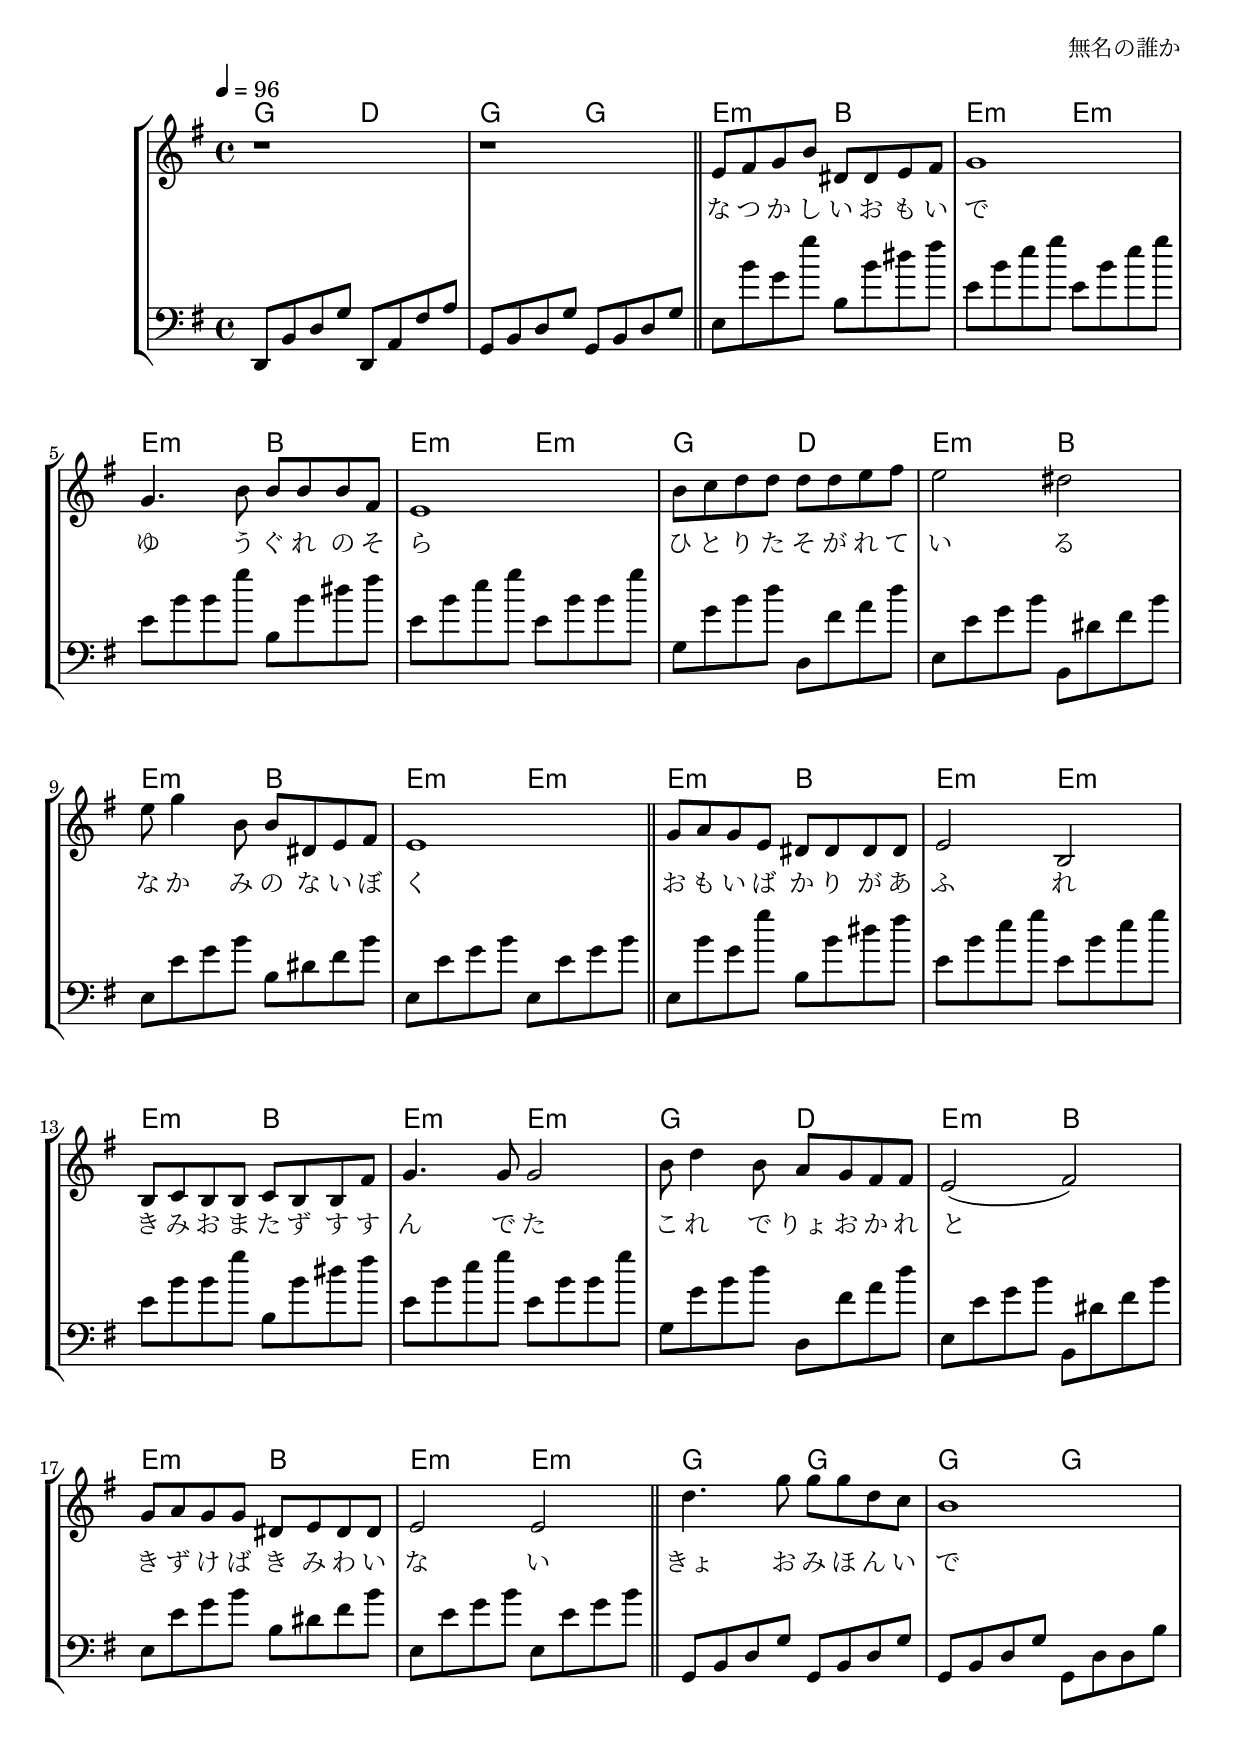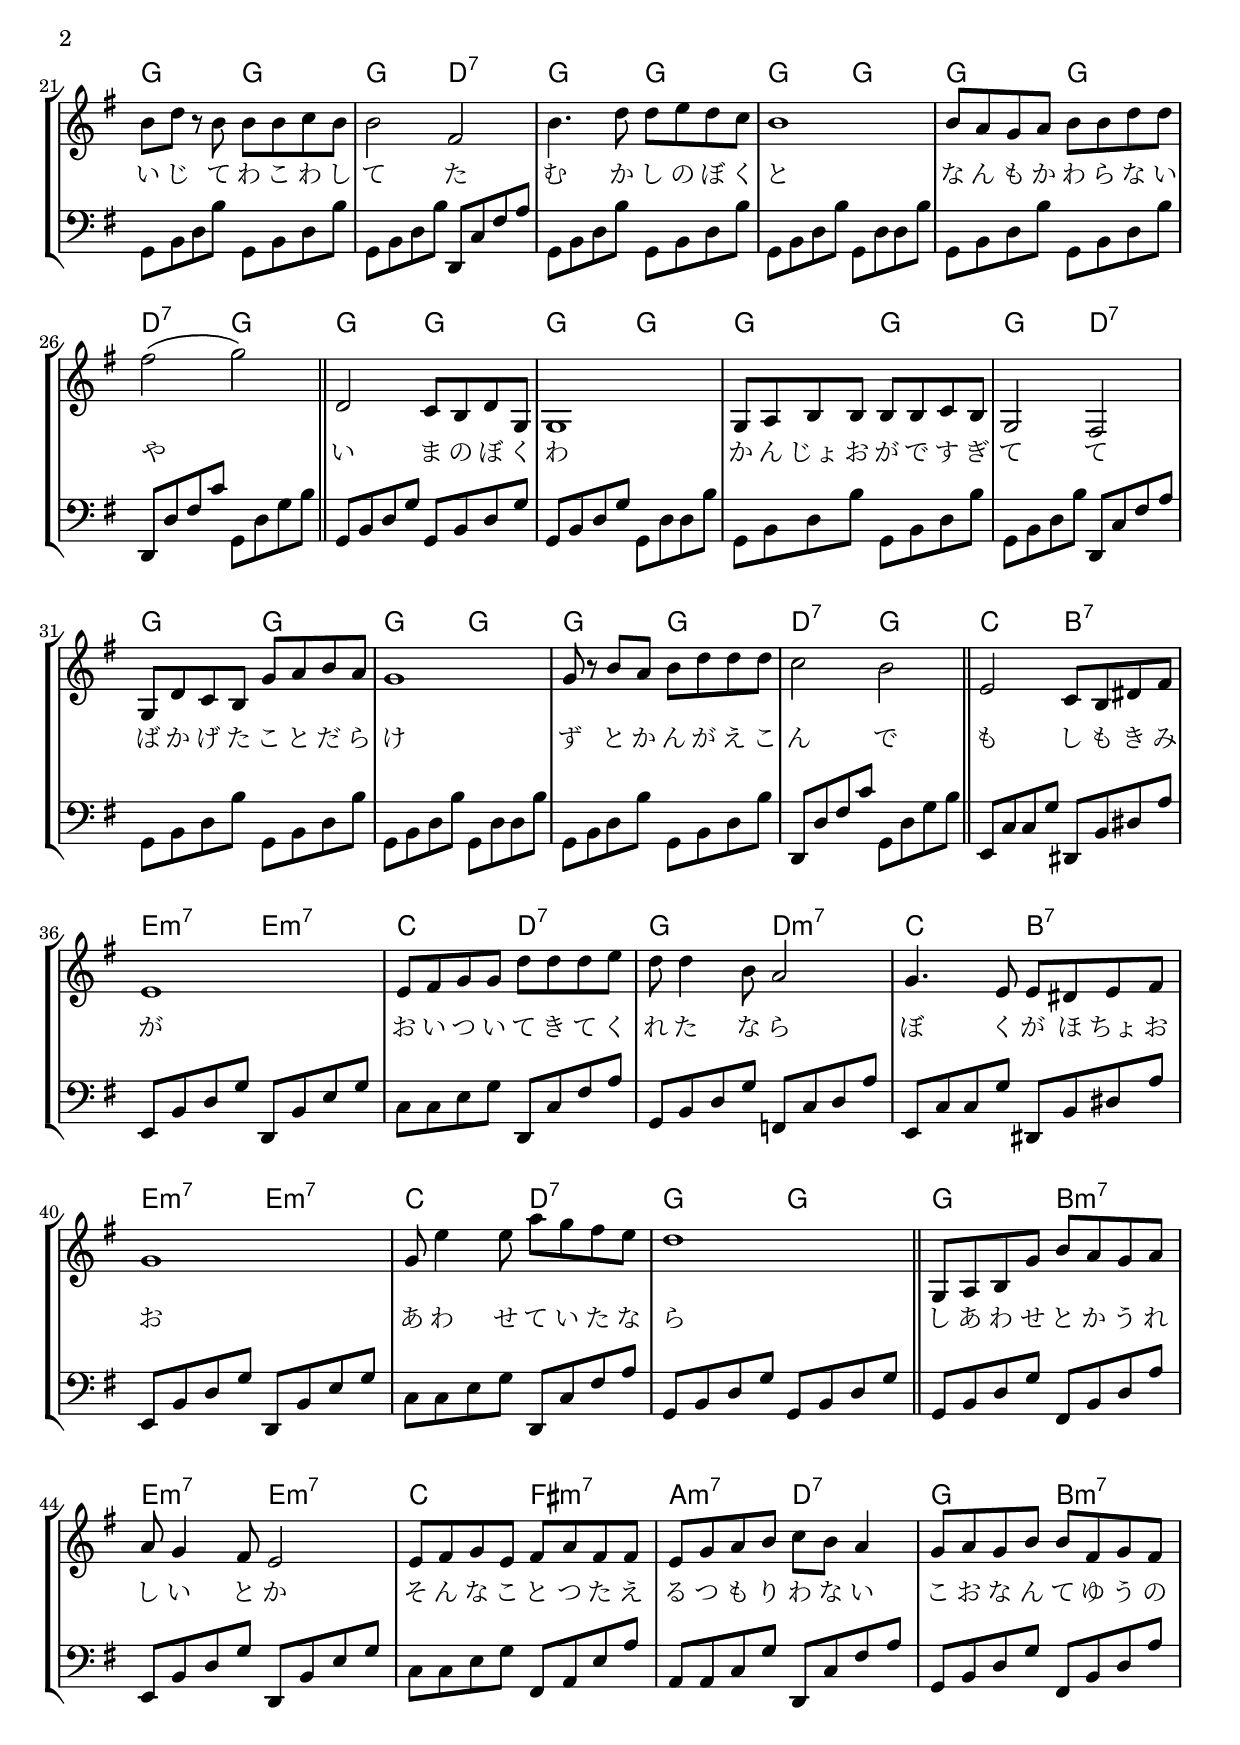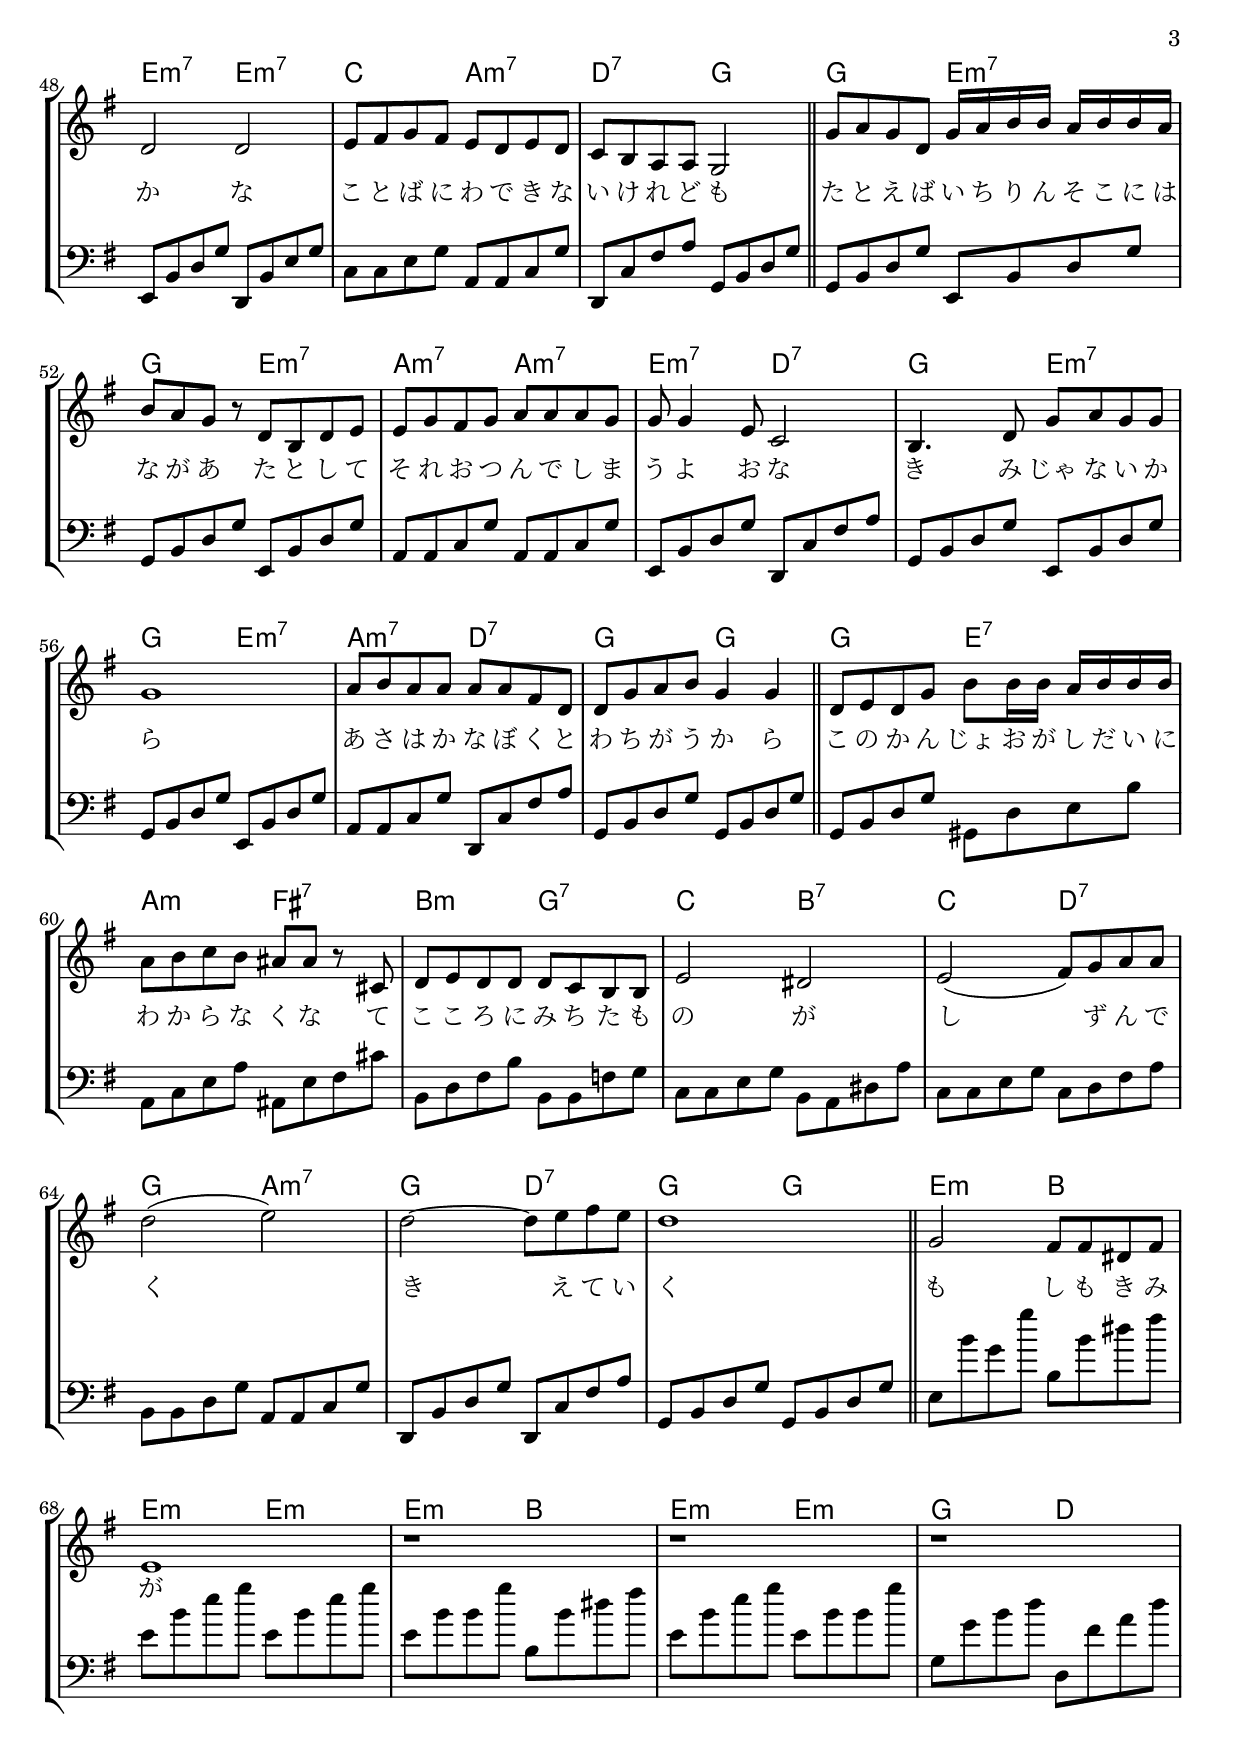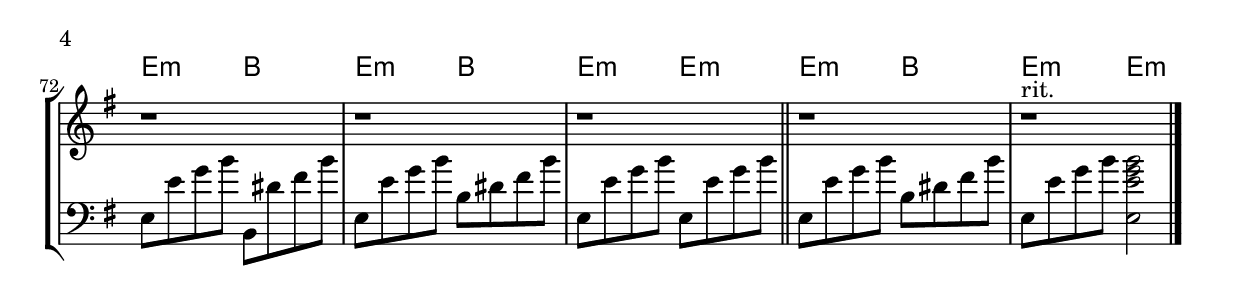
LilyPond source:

\version "2.12.1"

\header {
	title = \markup {}
	composer = \markup \center-column {無名の誰か}
}

harmony = \chordmode {
	g2 d g g 

	e:m b e:m e:m e:m b e:m e:m g d e:m b e:m b e:m e:m 

	e:m b e:m e:m e:m b e:m e:m g d e:m b e:m b e:m e:m 

	g g g g g g g d:7 g g g g g g d:7 g 

	g g g g g g g d:7 g g g g g g d:7 g 

	c b:7 e:min7 e:min7 c d:7 g d:min7 c b:7 e:min7 e:min7 c d:7 g g 

	g b:min7 e:min7 e:min7 c fis:min7 a:min7 d:7 g b:min7 e:min7 e:min7 c a:min7 d:7 g 

	g e:min7 g e:min7 a:min7 a:min7 e:min7 d:7 g e:min7 g e:min7 a:min7 d:7 g g 

	g e:7 a:m fis:7 b:m g:7 c b:7 c d:7 g a:min7 g d:7 g g 

	e:m b e:m e:m e:m b e:m e:m g d e:m b e:m b e:m e:m 

	e:m b e:m e:m 
}

melody = {
	\key g \major
	\tempo 4 = 96
	r1 | r1   
	\set Staff.midiInstrument = #"mmi0.48"
	 e'8  fis'8  g'8  b'8  dis'8  dis'8  e'8  fis'8 
	g'1 
	g'4.  b'8  b'8  b'8  b'8  fis'8 
	e'1 
	b'8  c''8  d''8  d''8  d''8  d''8  e''8  fis''8 
	e''2  dis''2 
	e''8  g''4  b'8  b'8  dis'8  e'8  fis'8 
	e'1
	\set Staff.midiInstrument = #"mmi0.48"
	 g'8  a'8  g'8  e'8  dis'8  dis'8  dis'8  dis'8 
	e'2  b2 
	b8  c'8  b8  b8  c'8  b8  b8  fis'8 
	g'4.  g'8  g'2 
	b'8  d''4  b'8  a'8  g'8  fis'8  fis'8 
	e'2  (fis'2) 
	g'8  a'8  g'8  g'8  dis'8  e'8  dis'8  dis'8 
	e'2  e'2
	\set Staff.midiInstrument = #"mmi0.48"
	 d''4.  g''8  g''8  g''8  d''8  c''8 
	b'1 
	b'8  d''8  r8  b'8  b'8  b'8  c''8  b'8 
	b'2  fis'2 
	b'4.  d''8  d''8  e''8  d''8  c''8 
	b'1 
	b'8  a'8  g'8  a'8  b'8  b'8  d''8  d''8 
	fis''2  (g''2)
	\set Staff.midiInstrument = #"mmi0.48"
	 d'2  c'8  b8  d'8  g8 
	g1 
	g8  a8  b8  b8  b8  b8  c'8  b8 
	g2  fis2 
	g8  d'8  c'8  b8  g'8  a'8  b'8  a'8 
	g'1 
	g'8  r8  b'8  a'8  b'8  d''8  d''8  d''8 
	c''2  b'2
	\set Staff.midiInstrument = #"mmi0.48"
	 e'2  c'8  b8  dis'8  fis'8 
	e'1 
	e'8  fis'8  g'8  g'8  d''8  d''8  d''8  e''8 
	d''8  d''4  b'8  a'2 
	g'4.  e'8  e'8  dis'8  e'8  fis'8 
	g'1 
	g'8  e''4  e''8  a''8  g''8  fis''8  e''8 
	d''1
	\set Staff.midiInstrument = #"mmi0.48"
	 g8  a8  b8  g'8  b'8  a'8  g'8  a'8 
	a'8  g'4  fis'8  e'2 
	e'8  fis'8  g'8  e'8  fis'8  a'8  fis'8  fis'8 
	e'8  g'8  a'8  b'8  c''8  b'8  a'4 
	g'8  a'8  g'8  b'8  b'8  fis'8  g'8  fis'8 
	d'2  d'2 
	e'8  fis'8  g'8  fis'8  e'8  d'8  e'8  d'8 
	c'8  b8  a8  a8  g2
	\set Staff.midiInstrument = #"mmi0.48"
	 g'8  a'8  g'8  d'8  g'16  a'16  b'16  b'16  a'16  b'16  b'16  a'16 
	b'8  a'8  g'8  r8  d'8  b8  d'8  e'8 
	e'8  g'8  fis'8  g'8  a'8  a'8  a'8  g'8 
	g'8  g'4  e'8  c'2 
	b4.  d'8  g'8  a'8  g'8  g'8 
	g'1 
	a'8  b'8  a'8  a'8  a'8  a'8  fis'8  d'8 
	d'8  g'8  a'8  b'8  g'4  g'4
	\set Staff.midiInstrument = #"mmi0.48"
	 d'8  e'8  d'8  g'8  b'8  b'16  b'16  a'16  b'16  b'16  b'16 
	a'8  b'8  c''8  b'8  ais'8  ais'8  r8  cis'8 
	d'8  e'8  d'8  d'8  d'8  c'8  b8  b8 
	e'2  dis'2 
	e'2  (fis'8)  g'8  a'8  a'8 
	d''2  (e''2) 
	d''2~d''8  e''8  fis''8  e''8 
	d''1
	\set Staff.midiInstrument = #"mmi0.48"
	 g'2  fis'8  fis'8  dis'8  fis'8 
	e'1
	r1 r1 r1 r1 r1 r1 	r1 | r1^"rit." \bar "|."
}

words = \lyricmode {
	
	な  つ  か  し  い  お  も  い  で  ゆ  う  ぐ  れ  の  そ  ら  ひ  と  り  た  そ  が  れ  て  い  る  な  か  み  の  な  い  ぼ  く  
	お  も  い  ば  か  り  が  あ  ふ  れ  き  み  お  ま  た  ず  す  す  ん  で  た  こ  れ  で  りょ  お  か  れ  と  き  ず  け  ば  き  み  わ  い  な  い  
	きょ  お  み  ほ  ん  い  で  い  じ  て  わ  こ  わ  し  て  た  む  か  し  の  ぼ  く  と  な  ん  も  か  わ  ら  な  い  や  
	い  ま  の  ぼ  く  わ  か  ん  じょ  お  が  で  す  ぎ  て  て  ば  か  げ  た  こ  と  だ  ら  け  ず  と  か  ん  が  え  こ  ん  で  
	も  し  も  き  み  が  お  い  つ  い  て  き  て  く  れ  た  な  ら  ぼ  く  が  ほ  ちょ  お  お  あ  わ  せ  て  い  た  な  ら  
	し  あ  わ  せ  と  か  う  れ  し  い  と  か  そ  ん  な  こ  と  つ  た  え  る  つ  も  り  わ  な  い  こ  お  な  ん  て  ゆ  う  の  か  な  こ  と  ば  に  わ  で  き  な  い  け  れ  ど  も  
	た  と  え  ば  い  ち  り  ん  そ  こ  に  は  な  が  あ  た  と  し  て  そ  れ  お  つ  ん  で  し  ま  う  よ  お  な  き  み  じゃ  な  い  か  ら  あ  さ  は  か  な  ぼ  く  と  わ  ち  が  う  か  ら  
	こ  の  か  ん  じょ  お  が  し  だ  い  に  わ  か  ら  な  く  な  て  こ  こ  ろ  に  み  ち  た  も  の  が  し  ず  ん  で  く  き  え  て  い  く  
	も  し  も  き  み  が  
	
}

tempochange = {
	\tempo 4 = 96
	r1 | r1 \bar "||"
	\tempo 4 = 96
	r1 | r1 | r1 | r1 | r1 | r1 | r1 | r1 \bar "||"
	\tempo 4 = 96
	r1 | r1 | r1 | r1 | r1 | r1 | r1 | r1 \bar "||"
	\tempo 4 = 96
	r1 | r1 | r1 | r1 | r1 | r1 | r1 | r1 \bar "||"
	\tempo 4 = 96
	r1 | r1 | r1 | r1 | r1 | r1 | r1 | r1 \bar "||"
	\tempo 4 = 96
	r1 | r1 | r1 | r1 | r1 | r1 | r1 | r1 \bar "||"
	\tempo 4 = 96
	r1 | r1 | r1 | r1 | r1 | r1 | r1 | r1 \bar "||"
	\tempo 4 = 96
	r1 | r1 | r1 | r1 | r1 | r1 | r1 | r1 \bar "||"
	\tempo 4 = 96
	r1 | r1 | r1 | r1 | r1 | r1 | r1 | r1 \bar "||"
	\tempo 4 = 96
	r1 | r1 | r1 | r1 | r1 | r1 | r1 | r1 \bar "||"
	\tempo 4 = 96
	r1 | \tempo 4 = 72 r2 \tempo 4 = 64 r2 \bar "|."
}

mainacc = {
	\clef bass
	\set Staff.midiInstrument = #"Church organ"
	\key g \major
	\tempo 4 = 96
	d,8 b,8 d8 g8
	d,8 a,8 fis8 a8
	g,8 b,8 d8 g8
	g,8 b,8 d8 g8
	\bar "||"

	\set Staff.midiInstrument = #"Church organ"
	e8 b'8 g'8 g''8
	b8 b'8 dis''8 fis''8
	e'8 b'8 e''8 g''8
	e'8 b'8 e''8 g''8
	e'8 b'8 b'8 g''8
	b8 b'8 dis''8 fis''8
	e'8 b'8 e''8 g''8
	e'8 b'8 b'8 g''8
	g8 g'8 b'8 d''8
	d8 fis'8 a'8 d''8
	e8 e'8 g'8 b'8
	b,8 dis'8 fis'8 b'8
	e8 e'8 g'8 b'8
	b8 dis'8 fis'8 b'8
	e8 e'8 g'8 b'8
	e8 e'8 g'8 b'8
	\bar "||"

	\set Staff.midiInstrument = #"Church organ"
	e8 b'8 g'8 g''8
	b8 b'8 dis''8 fis''8
	e'8 b'8 e''8 g''8
	e'8 b'8 e''8 g''8
	e'8 b'8 b'8 g''8
	b8 b'8 dis''8 fis''8
	e'8 b'8 e''8 g''8
	e'8 b'8 b'8 g''8
	g8 g'8 b'8 d''8
	d8 fis'8 a'8 d''8
	e8 e'8 g'8 b'8
	b,8 dis'8 fis'8 b'8
	e8 e'8 g'8 b'8
	b8 dis'8 fis'8 b'8
	e8 e'8 g'8 b'8
	e8 e'8 g'8 b'8
	\bar "||"

	\set Staff.midiInstrument = #"Church organ"
	g,8 b,8 d8 g8
	g,8 b,8 d8 g8
	g,8 b,8 d8 g8
	g,8 d8 d8 b8
	g,8 b,8 d8 b8
	g,8 b,8 d8 b8
	g,8 b,8 d8 b8
	d,8 c8 fis8 a8
	g,8 b,8 d8 b8
	g,8 b,8 d8 b8
	g,8 b,8 d8 b8
	g,8 d8 d8 b8
	g,8 b,8 d8 b8
	g,8 b,8 d8 b8
	d,8 d8 fis8 c'8
	g,8 d8 g8 b8
	\bar "||"

	\set Staff.midiInstrument = #"Church organ"
	g,8 b,8 d8 g8
	g,8 b,8 d8 g8
	g,8 b,8 d8 g8
	g,8 d8 d8 b8
	g,8 b,8 d8 b8
	g,8 b,8 d8 b8
	g,8 b,8 d8 b8
	d,8 c8 fis8 a8
	g,8 b,8 d8 b8
	g,8 b,8 d8 b8
	g,8 b,8 d8 b8
	g,8 d8 d8 b8
	g,8 b,8 d8 b8
	g,8 b,8 d8 b8
	d,8 d8 fis8 c'8
	g,8 d8 g8 b8
	\bar "||"

	\set Staff.midiInstrument = #"Church organ"
	e,8 c8 c8 g8
	dis,8 b,8 dis8 a8
	e,8 b,8 d8 g8
	d,8 b,8 e8 g8
	c8 c8 e8 g8
	d,8 c8 fis8 a8
	g,8 b,8 d8 g8
	f,8 c8 d8 a8
	e,8 c8 c8 g8
	dis,8 b,8 dis8 a8
	e,8 b,8 d8 g8
	d,8 b,8 e8 g8
	c8 c8 e8 g8
	d,8 c8 fis8 a8
	g,8 b,8 d8 g8
	g,8 b,8 d8 g8
	\bar "||"

	\set Staff.midiInstrument = #"Church organ"
	g,8 b,8 d8 g8
	fis,8 b,8 d8 a8
	e,8 b,8 d8 g8
	d,8 b,8 e8 g8
	c8 c8 e8 g8
	fis,8 a,8 e8 a8
	a,8 a,8 c8 g8
	d,8 c8 fis8 a8
	g,8 b,8 d8 g8
	fis,8 b,8 d8 a8
	e,8 b,8 d8 g8
	d,8 b,8 e8 g8
	c8 c8 e8 g8
	a,8 a,8 c8 g8
	d,8 c8 fis8 a8
	g,8 b,8 d8 g8
	\bar "||"

	\set Staff.midiInstrument = #"Church organ"
	g,8 b,8 d8 g8
	e,8 b,8 d8 g8
	g,8 b,8 d8 g8
	e,8 b,8 d8 g8
	a,8 a,8 c8 g8
	a,8 a,8 c8 g8
	e,8 b,8 d8 g8
	d,8 c8 fis8 a8
	g,8 b,8 d8 g8
	e,8 b,8 d8 g8
	g,8 b,8 d8 g8
	e,8 b,8 d8 g8
	a,8 a,8 c8 g8
	d,8 c8 fis8 a8
	g,8 b,8 d8 g8
	g,8 b,8 d8 g8
	\bar "||"

	\set Staff.midiInstrument = #"Church organ"
	g,8 b,8 d8 g8
	gis,8 d8 e8 b8
	a,8 c8 e8 a8
	ais,8 e8 fis8 cis'8
	b,8 d8 fis8 b8
	b,8 b,8 f8 g8
	c8 c8 e8 g8
	b,8 a,8 dis8 a8
	c8 c8 e8 g8
	c8 d8 fis8 a8
	b,8 b,8 d8 g8
	a,8 a,8 c8 g8
	d,8 b,8 d8 g8
	d,8 c8 fis8 a8
	g,8 b,8 d8 g8
	g,8 b,8 d8 g8
	\bar "||"

	\set Staff.midiInstrument = #"Church organ"
	e8 b'8 g'8 g''8
	b8 b'8 dis''8 fis''8
	e'8 b'8 e''8 g''8
	e'8 b'8 e''8 g''8
	e'8 b'8 b'8 g''8
	b8 b'8 dis''8 fis''8
	e'8 b'8 e''8 g''8
	e'8 b'8 b'8 g''8
	g8 g'8 b'8 d''8
	d8 fis'8 a'8 d''8
	e8 e'8 g'8 b'8
	b,8 dis'8 fis'8 b'8
	e8 e'8 g'8 b'8
	b8 dis'8 fis'8 b'8
	e8 e'8 g'8 b'8
	e8 e'8 g'8 b'8
	\bar "||"

	\set Staff.midiInstrument = #"Church organ"
	e8 e'8 g'8 b'8
	b8 dis'8 fis'8 b'8
	e8 e'8 g'8 b'8
	<e e' g' b'>2
	\bar "|."
}

subacc = {
	\clef bass
	\set Staff.midiInstrument = #"Church organ"
	\key g \major
	\tempo 4 = 96
	r2
	r2
	r2
	r2
	\bar "||"

	\set Staff.midiInstrument = #"Church organ"
	r2
	r2
	r2
	r2
	r2
	r2
	r2
	r2
	r2
	r2
	r2
	r2
	r2
	r2
	r2
	r2
	\bar "||"

	\set Staff.midiInstrument = #"Church organ"
	r2
	r2
	r2
	r2
	r2
	r2
	r2
	r2
	r2
	r2
	r2
	r2
	r2
	r2
	r2
	r2
	\bar "||"

	\set Staff.midiInstrument = #"Church organ"
	r2
	r2
	r2
	r2
	r2
	r2
	r2
	r2
	r2
	r2
	r2
	r2
	r2
	r2
	r2
	r2
	\bar "||"

	\set Staff.midiInstrument = #"Church organ"
	r2
	r2
	r2
	r2
	r2
	r2
	r2
	r2
	r2
	r2
	r2
	r2
	r2
	r2
	r2
	r2
	\bar "||"

	\set Staff.midiInstrument = #"Church organ"
	r2
	r2
	r2
	r2
	r2
	r2
	r2
	r2
	r2
	r2
	r2
	r2
	r2
	r2
	r2
	r2
	\bar "||"

	\set Staff.midiInstrument = #"Church organ"
	r2
	r2
	r2
	r2
	r2
	r2
	r2
	r2
	r2
	r2
	r2
	r2
	r2
	r2
	r2
	r2
	\bar "||"

	\set Staff.midiInstrument = #"Church organ"
	r2
	r2
	r2
	r2
	r2
	r2
	r2
	r2
	r2
	r2
	r2
	r2
	r2
	r2
	r2
	r2
	\bar "||"

	\set Staff.midiInstrument = #"Church organ"
	r2
	r2
	r2
	r2
	r2
	r2
	r2
	r2
	r2
	r2
	r2
	r2
	r2
	r2
	r2
	r2
	\bar "||"

	\set Staff.midiInstrument = #"Church organ"
	r2
	r2
	r2
	r2
	r2
	r2
	r2
	r2
	r2
	r2
	r2
	r2
	r2
	r2
	r2
	r2
	\bar "||"

	\set Staff.midiInstrument = #"Church organ"
	r2
	r2
	r2
	r2
	\bar "|."
}

percA = {
	\drummode {
	r1 |r1 \bar "||"
	r1 |r1 |r1 |r1 |r1 |r1 |r1 |r1 \bar "||"
	r1 |r1 |r1 |r1 |r1 |r1 |r1 |r1 \bar "||"
	r1 |r1 |r1 |r1 |r1 |r1 |r1 |r1 \bar "||"
	r1 |r1 |r1 |r1 |r1 |r1 |r1 |r1 \bar "||"
	r1 |r1 |r1 |r1 |r1 |r1 |r1 |r1 \bar "||"
	r1 |r1 |r1 |r1 |r1 |r1 |r1 |r1 \bar "||"
	r1 |r1 |r1 |r1 |r1 |r1 |r1 |r1 \bar "||"
	r1 |r1 |r1 |r1 |r1 |r1 |r1 |r1 \bar "||"
	r1 |r1 |r1 |r1 |r1 |r1 |r1 |r1 \bar "||"
	r1 |r1 \bar "|."
	}
}

percB = {
	\drummode {
	r1 |r1 \bar "||"
	r1 |r1 |r1 |r1 |r1 |r1 |r1 |r1 \bar "||"
	r1 |r1 |r1 |r1 |r1 |r1 |r1 |r1 \bar "||"
	r1 |r1 |r1 |r1 |r1 |r1 |r1 |r1 \bar "||"
	r1 |r1 |r1 |r1 |r1 |r1 |r1 |r1 \bar "||"
	r1 |r1 |r1 |r1 |r1 |r1 |r1 |r1 \bar "||"
	r1 |r1 |r1 |r1 |r1 |r1 |r1 |r1 \bar "||"
	r1 |r1 |r1 |r1 |r1 |r1 |r1 |r1 \bar "||"
	r1 |r1 |r1 |r1 |r1 |r1 |r1 |r1 \bar "||"
	r1 |r1 |r1 |r1 |r1 |r1 |r1 |r1 \bar "||"
	r1 |r1 \bar "|."
	}
}

percC = {
	\drummode {
	r1 |r1 \bar "||"
	r1 |r1 |r1 |r1 |r1 |r1 |r1 |r1 \bar "||"
	r1 |r1 |r1 |r1 |r1 |r1 |r1 |r1 \bar "||"
	r1 |r1 |r1 |r1 |r1 |r1 |r1 |r1 \bar "||"
	r1 |r1 |r1 |r1 |r1 |r1 |r1 |r1 \bar "||"
	r1 |r1 |r1 |r1 |r1 |r1 |r1 |r1 \bar "||"
	r1 |r1 |r1 |r1 |r1 |r1 |r1 |r1 \bar "||"
	r1 |r1 |r1 |r1 |r1 |r1 |r1 |r1 \bar "||"
	r1 |r1 |r1 |r1 |r1 |r1 |r1 |r1 \bar "||"
	r1 |r1 |r1 |r1 |r1 |r1 |r1 |r1 \bar "||"
	r1 |r1 \bar "|."
	}
}

percD = {
	\drummode {
	r1 |r1 \bar "||"
	r1 |r1 |r1 |r1 |r1 |r1 |r1 |r1 \bar "||"
	r1 |r1 |r1 |r1 |r1 |r1 |r1 |r1 \bar "||"
	r1 |r1 |r1 |r1 |r1 |r1 |r1 |r1 \bar "||"
	r1 |r1 |r1 |r1 |r1 |r1 |r1 |r1 \bar "||"
	r1 |r1 |r1 |r1 |r1 |r1 |r1 |r1 \bar "||"
	r1 |r1 |r1 |r1 |r1 |r1 |r1 |r1 \bar "||"
	r1 |r1 |r1 |r1 |r1 |r1 |r1 |r1 \bar "||"
	r1 |r1 |r1 |r1 |r1 |r1 |r1 |r1 \bar "||"
	r1 |r1 |r1 |r1 |r1 |r1 |r1 |r1 \bar "||"
	r1 |r1 \bar "|."
	}
}

percE = {
	\drummode {
	r1 |r1 \bar "||"
	r1 |r1 |r1 |r1 |r1 |r1 |r1 |r1 \bar "||"
	r1 |r1 |r1 |r1 |r1 |r1 |r1 |r1 \bar "||"
	r1 |r1 |r1 |r1 |r1 |r1 |r1 |r1 \bar "||"
	r1 |r1 |r1 |r1 |r1 |r1 |r1 |r1 \bar "||"
	r1 |r1 |r1 |r1 |r1 |r1 |r1 |r1 \bar "||"
	r1 |r1 |r1 |r1 |r1 |r1 |r1 |r1 \bar "||"
	r1 |r1 |r1 |r1 |r1 |r1 |r1 |r1 \bar "||"
	r1 |r1 |r1 |r1 |r1 |r1 |r1 |r1 \bar "||"
	r1 |r1 |r1 |r1 |r1 |r1 |r1 |r1 \bar "||"
	r1 |r1 \bar "|."
	}
}

\score {
	<<
		\new StaffGroup <<
			\new ChordNames {\harmony}
			\new Voice = "melody" {\melody}
			\new Lyrics \lyricsto "melody" \words
			\new Staff = "mainacc" {\mainacc}
		>>
	>>
	\layout { }
}
